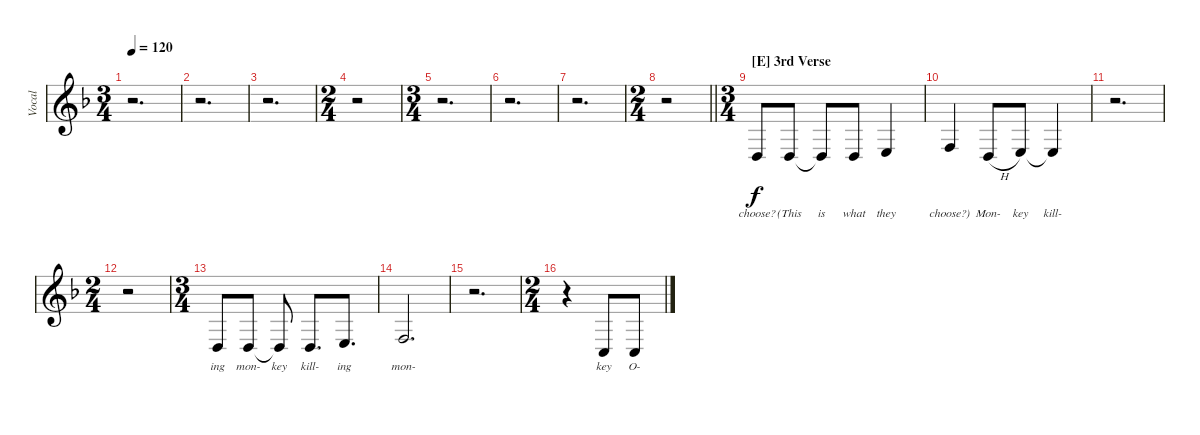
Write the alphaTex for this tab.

\track ("Vocal" "Vocal") {instrument frenchhorn}
\staff {score}
\tuning (E4 B3 G3 D3 A2 E2) {hide}
\ts (3 4)
\tempo 120
\clef g2
\ks dminor
r.2{d dy f} |
r.2{d} |
r.2{d} |
\ts (2 4)
r.2 |
\ts (3 4)
r.2{d} |
r.2{d} |
r.2{d} |
\ts (2 4)
\barLineRight lightlight
r.2 |
\ts (3 4)
\section ("" "[E] 3rd Verse")
0.4.8{lyrics (0 "choose?") lyrics (1 "") lyrics (2 "") lyrics (3 "") lyrics (4 "")} 0.4.8{lyrics (0 "(This") lyrics (1 "") lyrics (2 "") lyrics (3 "") lyrics (4 "")} 0.4{t}.8{lyrics (0 "is") lyrics (1 "") lyrics (2 "") lyrics (3 "") lyrics (4 "")} 0.4.8{lyrics (0 "what") lyrics (1 "") lyrics (2 "") lyrics (3 "") lyrics (4 "")} 2.4.4{lyrics (0 "they") lyrics (1 "") lyrics (2 "") lyrics (3 "") lyrics (4 "")} |
3.4.4{lyrics (0 "choose?)") lyrics (1 "") lyrics (2 "") lyrics (3 "") lyrics (4 "")} 0.4{h}.8{lyrics (0 "Mon-") lyrics (1 "") lyrics (2 "") lyrics (3 "") lyrics (4 "")} 2.4.8{lyrics (0 "key") lyrics (1 "") lyrics (2 "") lyrics (3 "") lyrics (4 "")} 2.4{t}.4{lyrics (0 "kill-") lyrics (1 "") lyrics (2 "") lyrics (3 "") lyrics (4 "")} |
r.2{d} |
\ts (2 4)
r.2 |
\ts (3 4)
0.4.8{lyrics (0 "ing") lyrics (1 "") lyrics (2 "") lyrics (3 "") lyrics (4 "")} 0.4.8{lyrics (0 "mon-") lyrics (1 "") lyrics (2 "") lyrics (3 "") lyrics (4 "")} 0.4{t}.8{lyrics (0 "key") lyrics (1 "") lyrics (2 "") lyrics (3 "") lyrics (4 "") beam split} 0.4.8{d lyrics (0 "kill-") lyrics (1 "") lyrics (2 "") lyrics (3 "") lyrics (4 "") beam merge} 2.4.8{d lyrics (0 "ing") lyrics (1 "") lyrics (2 "") lyrics (3 "") lyrics (4 "")} |
3.4.2{d lyrics (0 "mon-") lyrics (1 "") lyrics (2 "") lyrics (3 "") lyrics (4 "")} |
r.2{d} |
\ts (2 4)
r.4 3.5.8{lyrics (0 "key") lyrics (1 "") lyrics (2 "") lyrics (3 "") lyrics (4 "")} 3.5.8{lyrics (0 "O-") lyrics (1 "") lyrics (2 "") lyrics (3 "") lyrics (4 "")}
